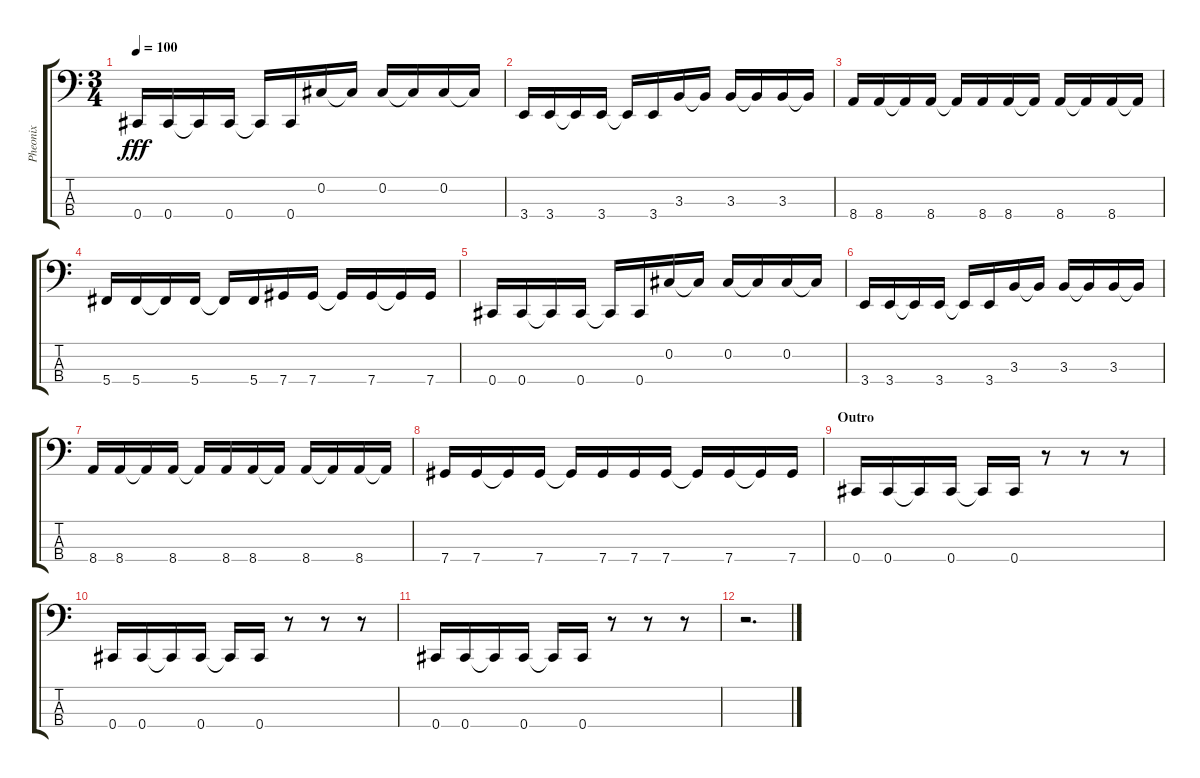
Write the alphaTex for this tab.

\track ("Pheonix" "Pheonix") {instrument electricbasspick}
\staff {score tabs}
\tuning (Gb2 Db2 Ab1 Db1) {hide}
\ts (3 4)
\tempo 100
\clef f4
\ks c
0.4.16{dy fff} 0.4.16 0.4{t}.16 0.4.16 0.4{t}.16 0.4.16 0.2.16 0.2{t}.16 0.2.16 0.2{t}.16 0.2.16 0.2{t}.16 |
3.4.16 3.4.16 3.4{t}.16 3.4.16 3.4{t}.16 3.4.16 3.3.16 3.3{t}.16 3.3.16 3.3{t}.16 3.3.16 3.3{t}.16 |
8.4.16 8.4.16 8.4{t}.16 8.4.16 8.4{t}.16 8.4.16 8.4.16 8.4{t}.16 8.4.16 8.4{t}.16 8.4.16 8.4{t}.16 |
5.4.16 5.4.16 5.4{t}.16 5.4.16 5.4{t}.16 5.4.16 7.4.16 7.4.16 7.4{t}.16 7.4.16 7.4{t}.16 7.4.16 |
0.4.16 0.4.16 0.4{t}.16 0.4.16 0.4{t}.16 0.4.16 0.2.16 0.2{t}.16 0.2.16 0.2{t}.16 0.2.16 0.2{t}.16 |
3.4.16 3.4.16 3.4{t}.16 3.4.16 3.4{t}.16 3.4.16 3.3.16 3.3{t}.16 3.3.16 3.3{t}.16 3.3.16 3.3{t}.16 |
8.4.16 8.4.16 8.4{t}.16 8.4.16 8.4{t}.16 8.4.16 8.4.16 8.4{t}.16 8.4.16 8.4{t}.16 8.4.16 8.4{t}.16 |
7.4.16 7.4.16 7.4{t}.16 7.4.16 7.4{t}.16 7.4.16 7.4.16 7.4.16 7.4{t}.16 7.4.16 7.4{t}.16 7.4.16 |
\section ("" "Outro")
0.4.16 0.4.16 0.4{t}.16 0.4.16 0.4{t}.16 0.4.16 r.8 r.8 r.8 |
0.4.16 0.4.16 0.4{t}.16 0.4.16 0.4{t}.16 0.4.16 r.8 r.8 r.8 |
0.4.16 0.4.16 0.4{t}.16 0.4.16 0.4{t}.16 0.4.16 r.8 r.8 r.8 |
r.2{d}
